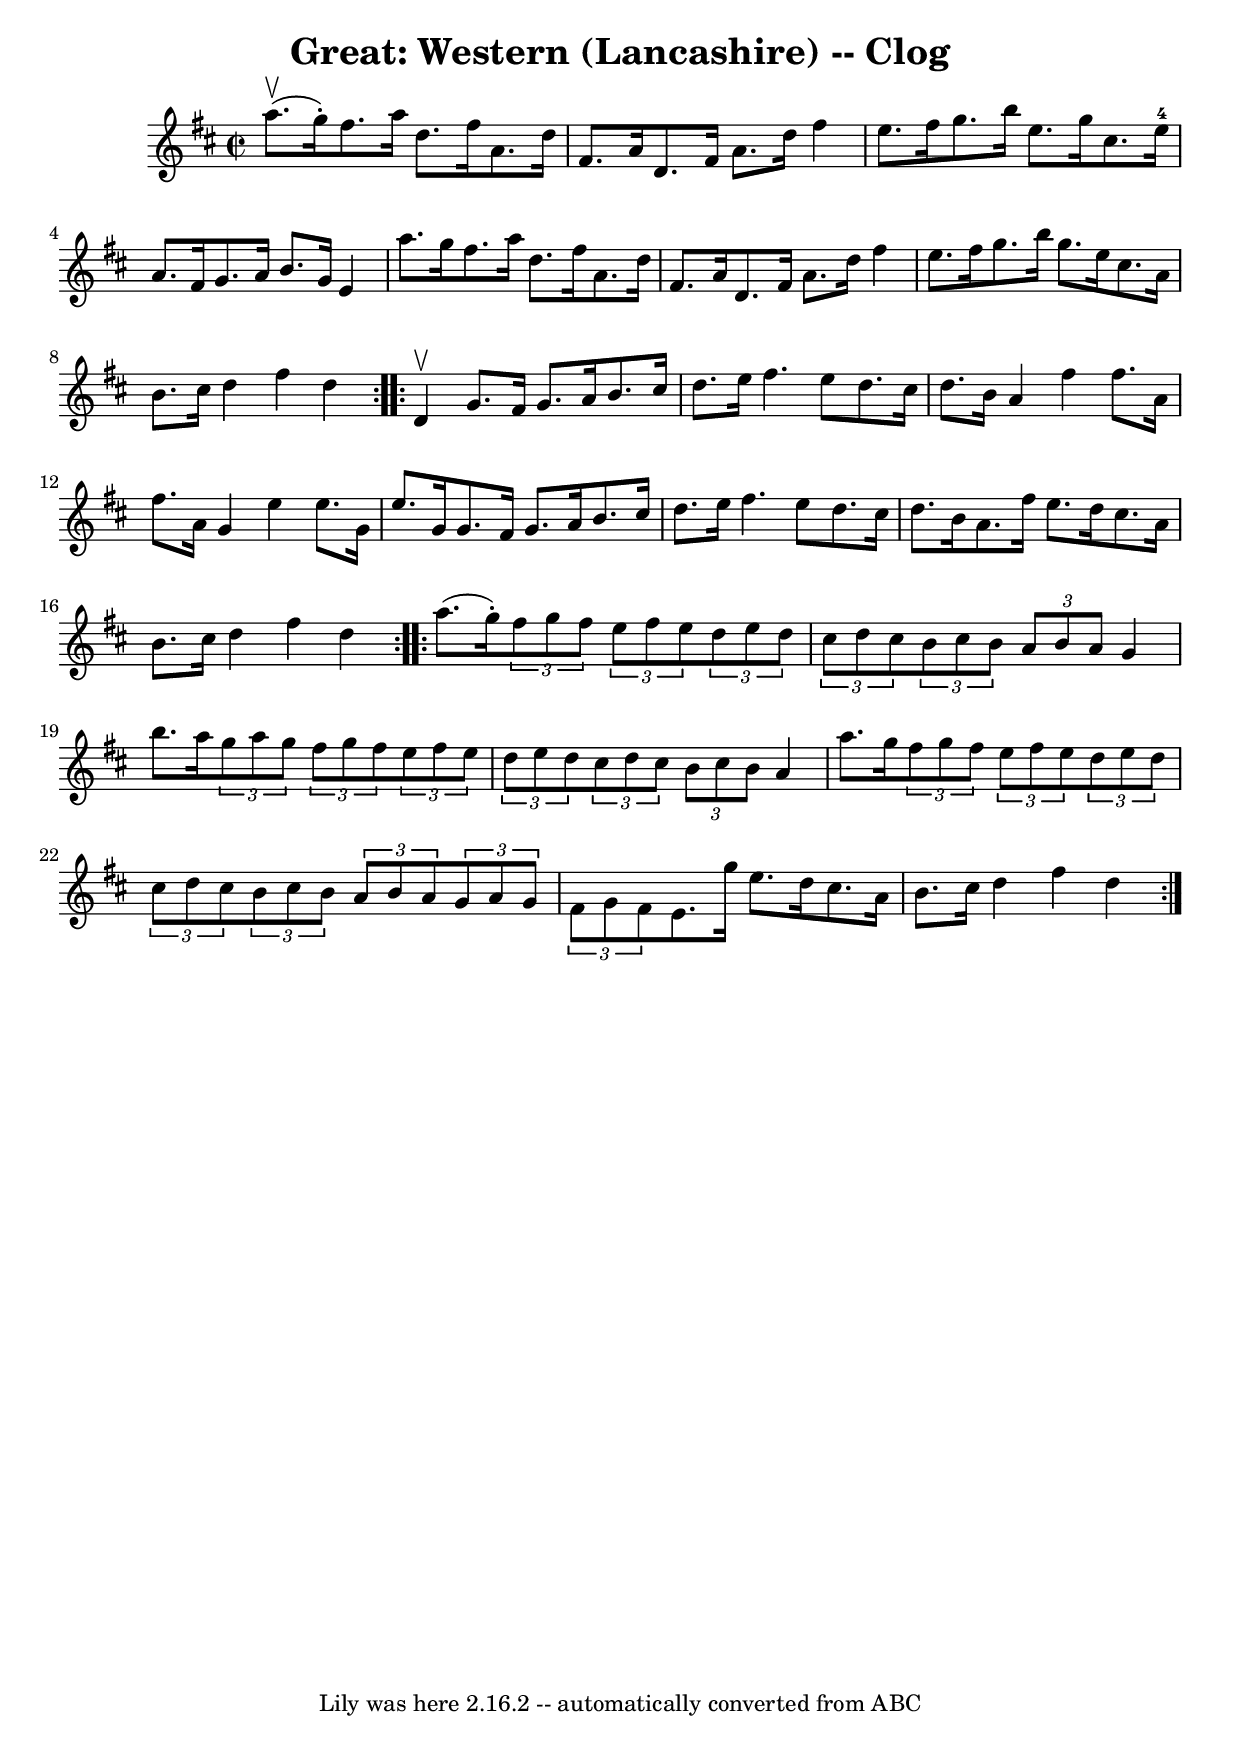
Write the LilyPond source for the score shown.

\version "2.16.2"
\include "Mammoth.ily"
\header {
  %% book = "Ryan's Mammoth Collection"
 crossRefNumber = "1"
 footnotes = ""
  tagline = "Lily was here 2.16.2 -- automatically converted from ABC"
  title = "Great: Western (Lancashire) -- Clog"

}
voicedefault =  {



  \repeat volta 2 {

    \override Staff.TimeSignature #'style = #'C
    \time 2/2 
    \key d \major a''8.^\upbow(g''16-.)  |
 fs''8. a''16 d''8. fs''16 a'8. d''16 fs'8. a'16   |
 d'8. fs'16 a'8. d''16 fs''4 e''8. fs''16   |
 g''8. b''16 e''8. g''16 cs''8. e''16-4 a'8. fs'16   |
 g'8. a'16 b'8. g'16 e'4 a''8. g''16   |
 fs''8. a''16 d''8. fs''16 a'8. d''16 fs'8. a'16   |
 d'8. fs'16 a'8. d''16 fs''4 e''8. fs''16   |
 g''8. b''16 g''8. e''16 cs''8. a'16 b'8. cs''16   |
 d''4  
 fs''4 d''4  
  }     
  \repeat volta 2 { d'4^\upbow  |
 g'8. fs'16 g'8. a'16 b'8. cs''16 d''8. e''16   |
 fs''4. e''8 d''8. cs''16 d''8. b'16   |
 a'4 fs''4 fs''8. a'16 fs''8. a'16   |
 g'4 e''4 e''8. g'16 e''8. g'16   |
 g'8. fs'16 g'8. a'16 b'8. cs''16 d''8. e''16   |
 fs''4. e''8 d''8. cs''16 d''8. b'16   |
 a'8. fs''16 e''8. d''16 cs''8. a'16 b'8. cs''16   |
 d''4 fs''4 d''4  
  }     
  \repeat volta 2 {
 a''8. ( g''16-.)  |
    \times 2/3 { fs''8 g''8 fs''8  
	       } \times 2/3 {   
		 e''8 fs''8 e''8  
	       }   \times 2/3 { d''8 e''8 d''8  
			      } \times 2/3 { 
				cs''8 d''8 cs''8   			      }  |
    \times 2/3 { b'8 cs''8 b'8  
	       } 
    \times 2/3 { a'8 b'8 a'8   	       } g'4 b''8. a''16   |
    
    \times 2/3 { g''8 a''8 g''8  
	       } \times 2/3 { fs''8 g''8 fs''8  

			    }   \times 2/3 { e''8 fs''8 e''8  
					   } \times 2/3 { d''8 e''8    
							 d''8   							}  |
    \times 2/3 { cs''8 d''8 cs''8  
	       } \times 2/3 { b'8  
			 cs''8 b'8   			    } a'4 a''8. g''16   |
    \times 2/3 { fs''8  
		 g''8 fs''8  
	       } \times 2/3 { e''8 fs''8 e''8  
			    } \times 2/3 {   
			 d''8 e''8 d''8  
			    } \times 2/3 { cs''8 d''8 cs''8   					 }  |
    
    \times 2/3 { b'8 cs''8 b'8  
	       } \times 2/3 { a'8 b'8 a'8  
			    } 
    \times 2/3 { g'8 a'8 g'8  
	       } \times 2/3 { fs'8 g'8 fs'8   			    }   |
 e'8. g''16 e''8. d''16 cs''8. a'16 b'8. cs''16   |
 d''4 fs''4 d''4  
  }   

}

\score{
  <<

    \context Staff="default"
    {
      \voicedefault 
      
    }

  >>
  \layout {
    
  }
  \midi {
  }

}
